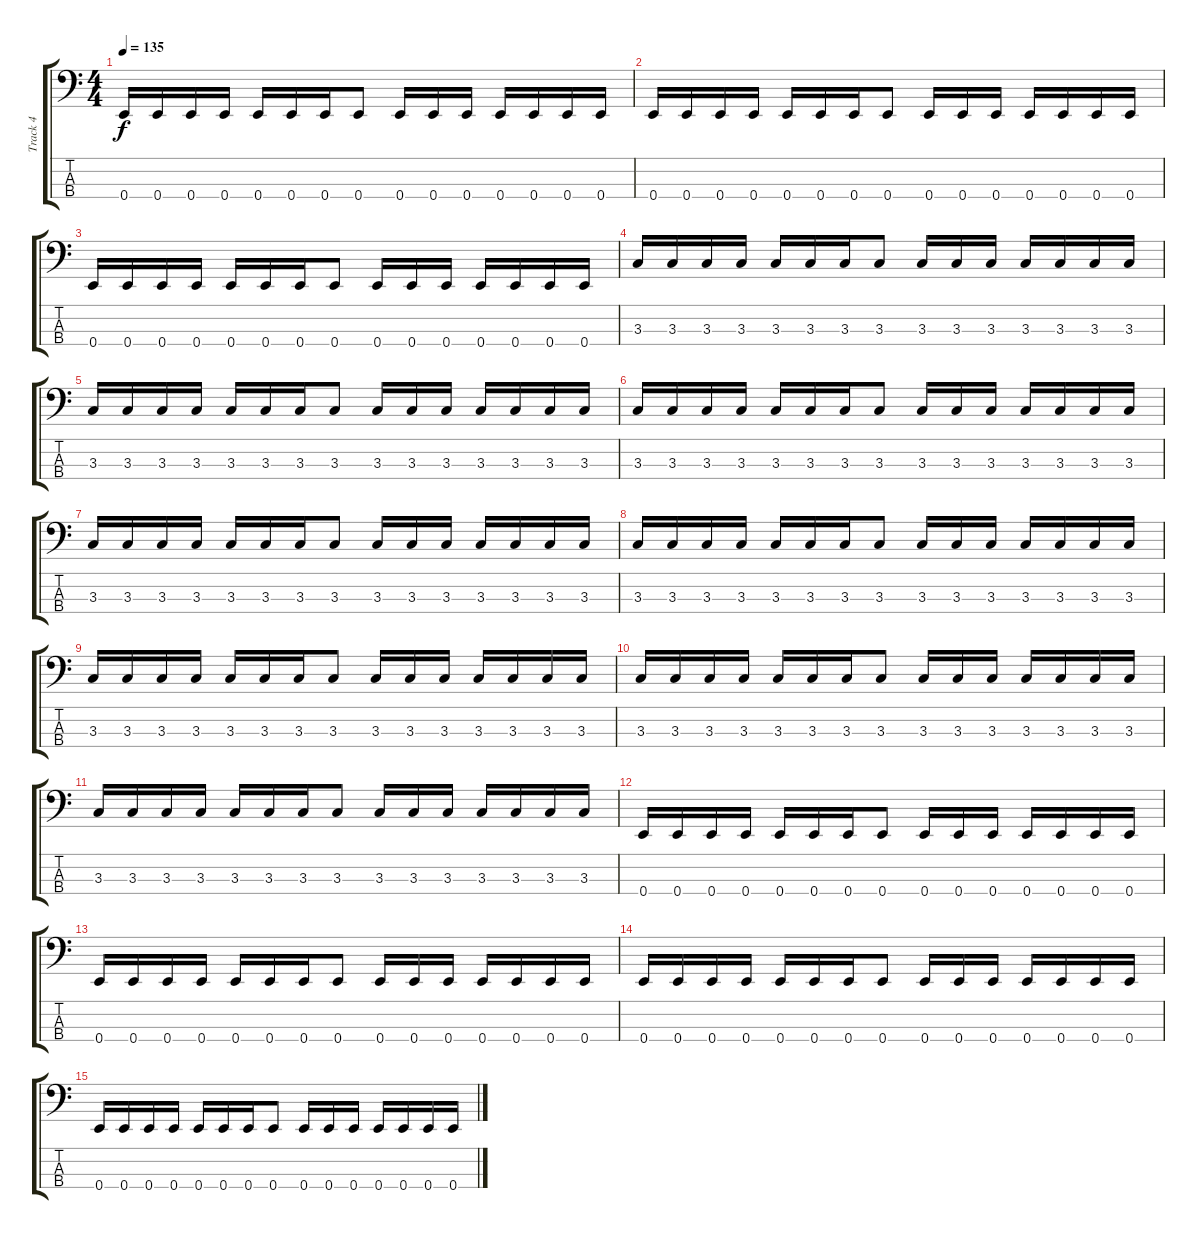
\track ("Track 4" "Track 4") {instrument electricbassfinger}
\staff {score tabs}
\tuning (G2 D2 A1 E1) {hide}
\ts (4 4)
\tempo 135
\clef f4
\ks c
0.4.16{dy f} 0.4.16 0.4.16 0.4.16 0.4.16 0.4.16 0.4.16 0.4.8 0.4.16 0.4.16 0.4.16 0.4.16 0.4.16 0.4.16 0.4.16 |
0.4.16 0.4.16 0.4.16 0.4.16 0.4.16 0.4.16 0.4.16 0.4.8 0.4.16 0.4.16 0.4.16 0.4.16 0.4.16 0.4.16 0.4.16 |
0.4.16 0.4.16 0.4.16 0.4.16 0.4.16 0.4.16 0.4.16 0.4.8 0.4.16 0.4.16 0.4.16 0.4.16 0.4.16 0.4.16 0.4.16 |
3.3.16 3.3.16 3.3.16 3.3.16 3.3.16 3.3.16 3.3.16 3.3.8 3.3.16 3.3.16 3.3.16 3.3.16 3.3.16 3.3.16 3.3.16 |
3.3.16 3.3.16 3.3.16 3.3.16 3.3.16 3.3.16 3.3.16 3.3.8 3.3.16 3.3.16 3.3.16 3.3.16 3.3.16 3.3.16 3.3.16 |
3.3.16 3.3.16 3.3.16 3.3.16 3.3.16 3.3.16 3.3.16 3.3.8 3.3.16 3.3.16 3.3.16 3.3.16 3.3.16 3.3.16 3.3.16 |
3.3.16 3.3.16 3.3.16 3.3.16 3.3.16 3.3.16 3.3.16 3.3.8 3.3.16 3.3.16 3.3.16 3.3.16 3.3.16 3.3.16 3.3.16 |
3.3.16 3.3.16 3.3.16 3.3.16 3.3.16 3.3.16 3.3.16 3.3.8 3.3.16 3.3.16 3.3.16 3.3.16 3.3.16 3.3.16 3.3.16 |
3.3.16 3.3.16 3.3.16 3.3.16 3.3.16 3.3.16 3.3.16 3.3.8 3.3.16 3.3.16 3.3.16 3.3.16 3.3.16 3.3.16 3.3.16 |
3.3.16 3.3.16 3.3.16 3.3.16 3.3.16 3.3.16 3.3.16 3.3.8 3.3.16 3.3.16 3.3.16 3.3.16 3.3.16 3.3.16 3.3.16 |
3.3.16 3.3.16 3.3.16 3.3.16 3.3.16 3.3.16 3.3.16 3.3.8 3.3.16 3.3.16 3.3.16 3.3.16 3.3.16 3.3.16 3.3.16 |
0.4.16 0.4.16 0.4.16 0.4.16 0.4.16 0.4.16 0.4.16 0.4.8 0.4.16 0.4.16 0.4.16 0.4.16 0.4.16 0.4.16 0.4.16 |
0.4.16 0.4.16 0.4.16 0.4.16 0.4.16 0.4.16 0.4.16 0.4.8 0.4.16 0.4.16 0.4.16 0.4.16 0.4.16 0.4.16 0.4.16 |
0.4.16 0.4.16 0.4.16 0.4.16 0.4.16 0.4.16 0.4.16 0.4.8 0.4.16 0.4.16 0.4.16 0.4.16 0.4.16 0.4.16 0.4.16 |
0.4.16 0.4.16 0.4.16 0.4.16 0.4.16 0.4.16 0.4.16 0.4.8 0.4.16 0.4.16 0.4.16 0.4.16 0.4.16 0.4.16 0.4.16
